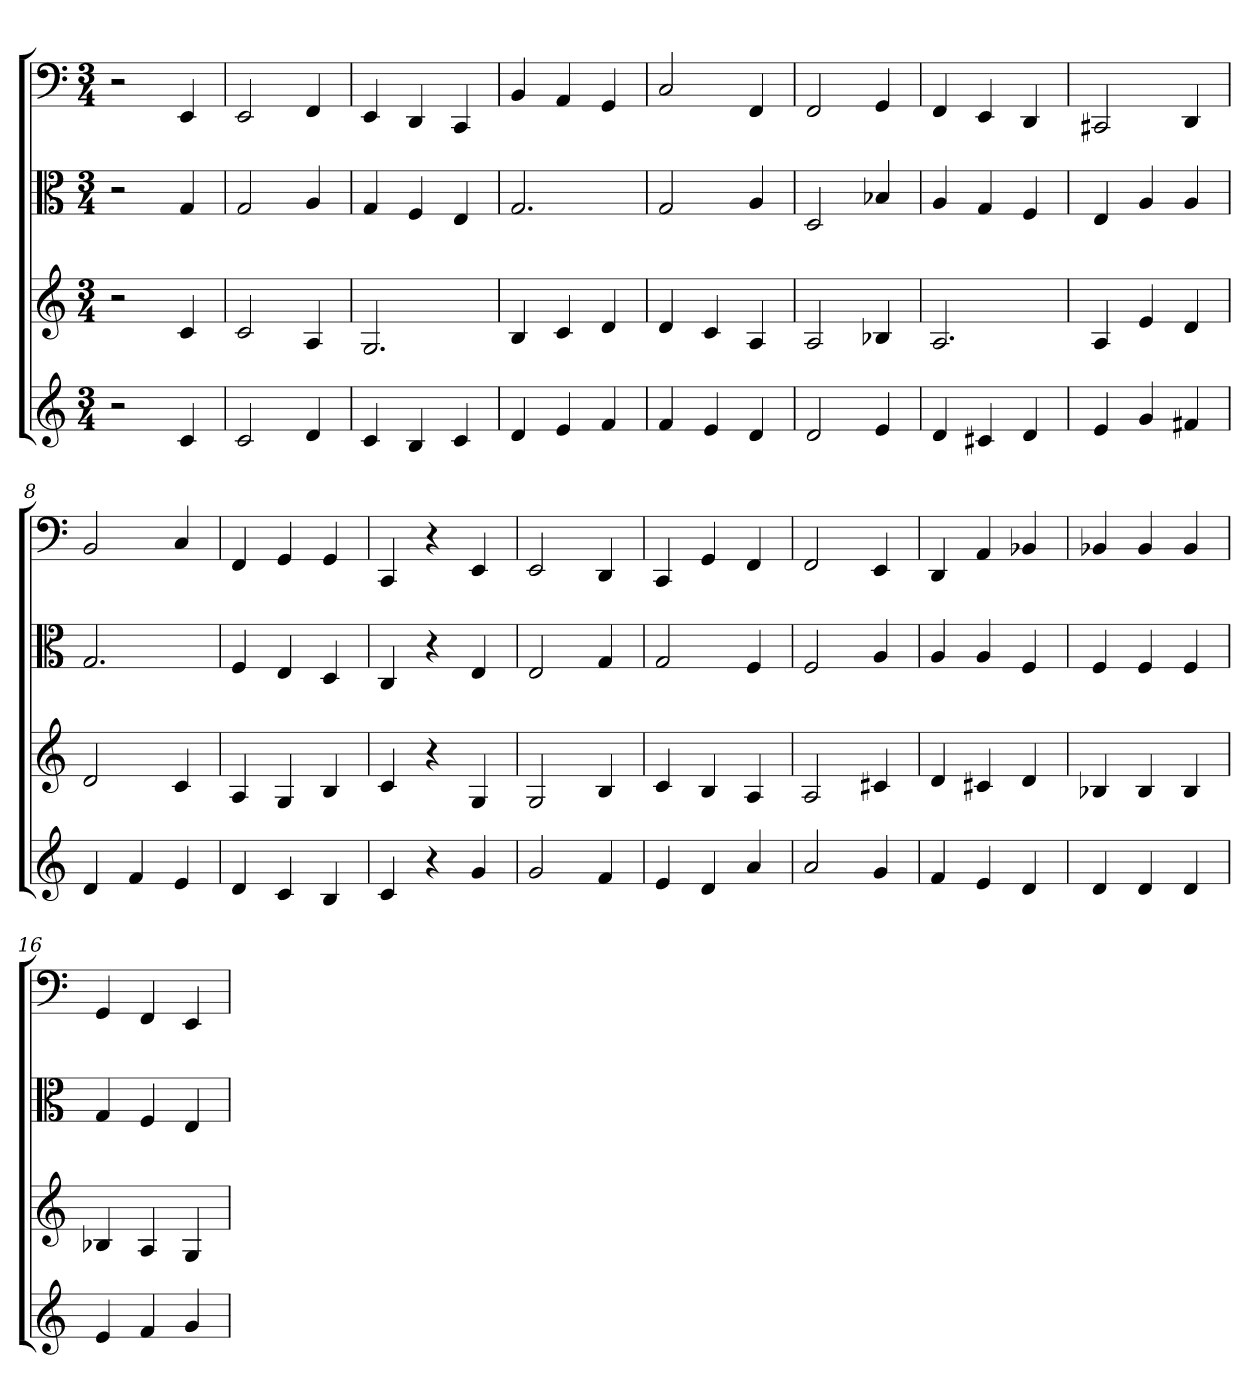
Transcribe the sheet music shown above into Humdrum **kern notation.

**kern	**kern	**kern	**kern
*part4	*part3	*part2	*part1
*staff4	*staff3	*staff2	*staff1
*	*	*clefC3	*clefF4
*k[]	*k[]	*k[]	*k[]
*C:	*C:	*C:	*C:
*M3/4	*M3/4	*M3/4	*M3/4
=	=	=	=
2r	2r	2r	2r
4c	4c	4G	4EE
=1	=1	=1	=1
2c	2c	2G	2EE
4d	4A	4A	4FF
=2	=2	=2	=2
4c	2.G	4G	4EE
4B	.	4F	4DD
4c	.	4E	4CC
=3	=3	=3	=3
4d	4B	2.G	4BB
4e	4c	.	4AA
4f	4d	.	4GG
=4	=4	=4	=4
4f	4d	2G	2C
4e	4c	.	.
4d	4A	4A	4FF
=5	=5	=5	=5
2d	2A	2D	2FF
4e	4B-X	4B-X	4GG
=6	=6	=6	=6
4d	2.A	4A	4FF
4c#X	.	4G	4EE
4d	.	4F	4DD
=7	=7	=7	=7
4e	4A	4E	2CC#X
4g	4e	4A	.
4f#X	4d	4A	4DD
=8	=8	=8	=8
4d	2d	2.G	2BB
4f	.	.	.
4e	4c	.	4C
=9	=9	=9	=9
4d	4A	4F	4FF
4c	4G	4E	4GG
4B	4B	4D	4GG
=10	=10	=10	=10
4c	4c	4C	4CC
4r	4r	4r	4r
4g	4G	4E	4EE
=11	=11	=11	=11
2g	2G	2E	2EE
4f	4B	4G	4DD
=12	=12	=12	=12
4e	4c	2G	4CC
4d	4B	.	4GG
4a	4A	4F	4FF
=13	=13	=13	=13
2a	2A	2F	2FF
4g	4c#X	4A	4EE
=14	=14	=14	=14
4f	4d	4A	4DD
4e	4c#X	4A	4AA
4d	4d	4F	4BB-X
=15	=15	=15	=15
4d	4B-X	4F	4BB-X
4d	4B-	4F	4BB-
4d	4B-	4F	4BB-
=16	=16	=16	=16
4e	4B-X	4G	4GG
4f	4A	4F	4FF
4g	4G	4E	4EE
=	=	=	=
*-	*-	*-	*-
